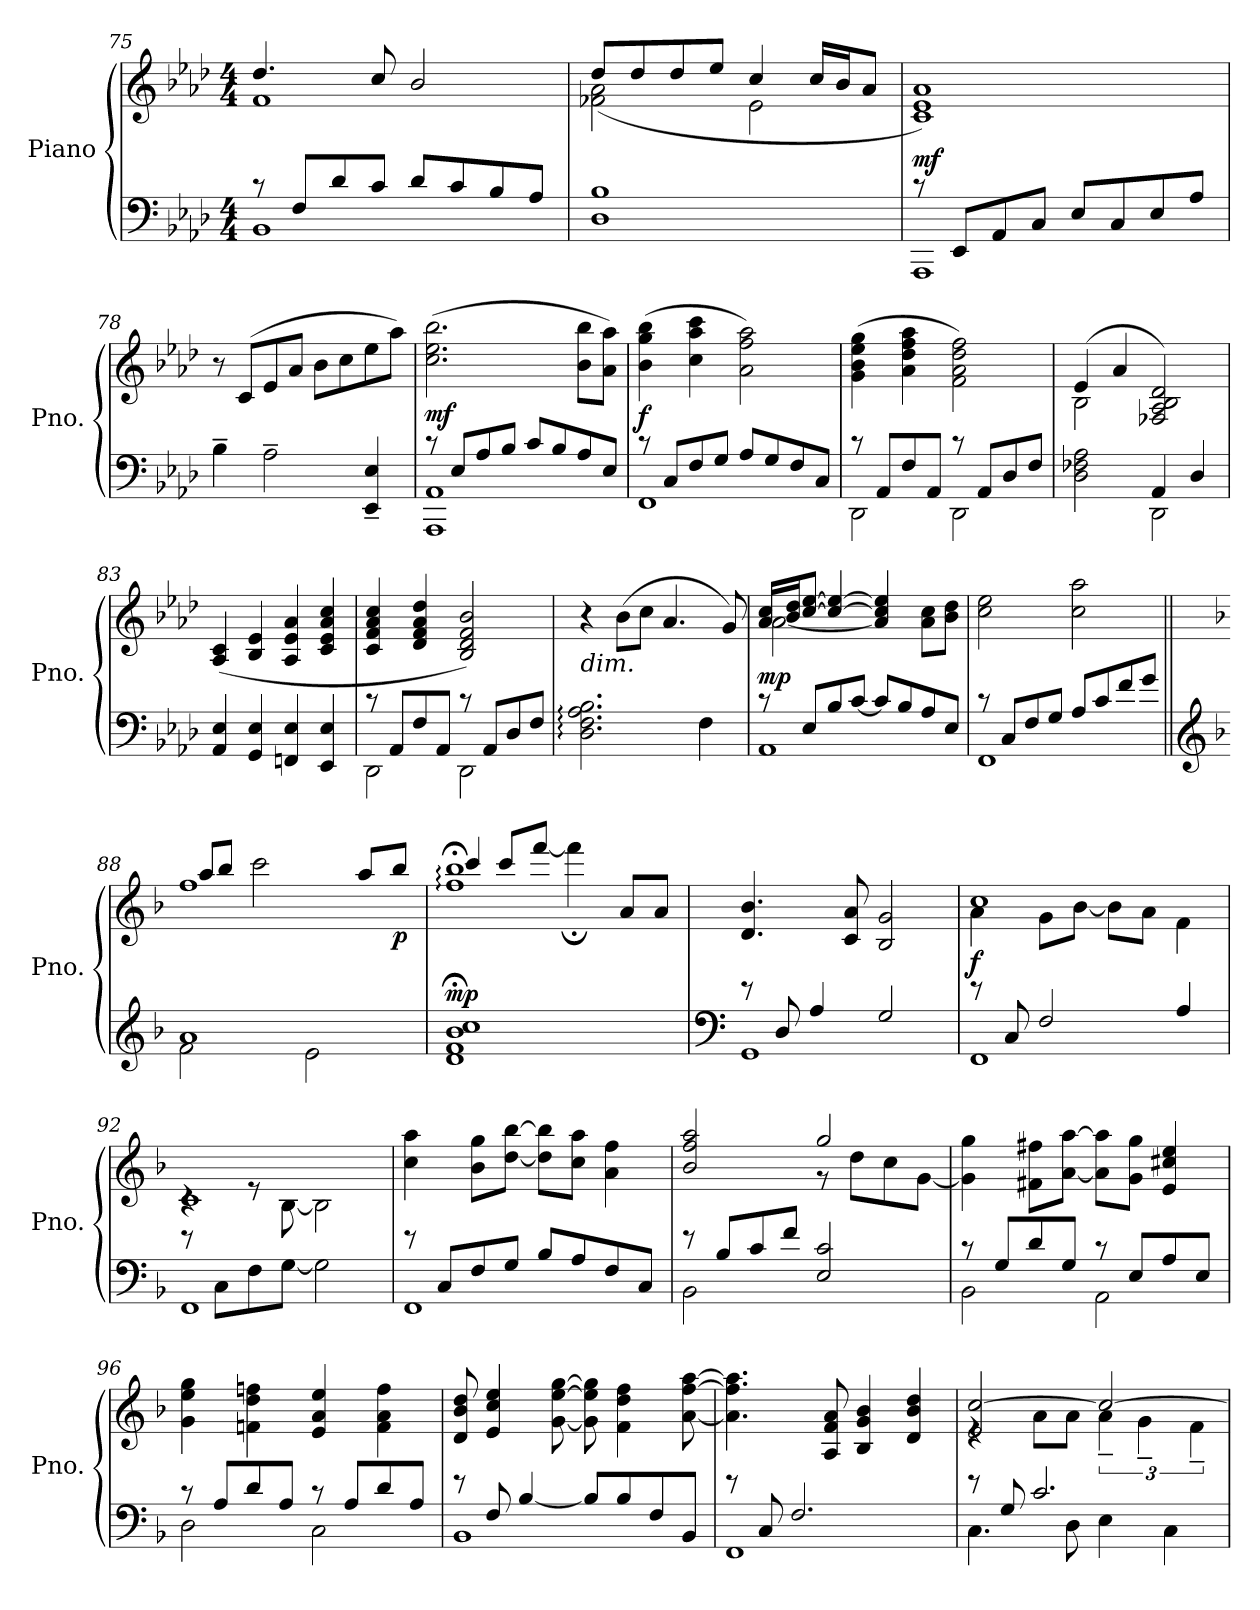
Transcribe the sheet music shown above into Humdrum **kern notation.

**kern	**kern	**dynam
*part1	*part1	*part1
*staff2	*staff1	*staff1/2
*I"Piano	*	*
*I'Pno.	*	*
*clefF4	*clefG2	*
*k[b-e-a-d-]	*k[b-e-a-d-]	*
*M4/4	*M4/4	*
=75	=75	=75
*^	*^	*
1BB-	8rc	1f	4.dd-/	.
.	8F/L	.	.	.
.	8d-/	.	.	.
.	8c/J	.	8cc/	.
.	8d-/L	.	2b-/	.
.	8c/	.	.	.
.	8B-/	.	.	.
.	8A-/J	.	.	.
*v	*v	*	*	*
!!LO:LB:g=z	!!
=76	=76	=76	=76
1D- 1B-	2f-X\ 2a-\	(8dd-/L	.
.	.	8dd-/	.
.	.	8dd-/	.
.	.	8ee-/J	.
.	2e-\	4cc/	.
.	.	16cc/LL	.
.	.	16b-/J	.
.	.	8a-/J	.
=77	=77	=77	=77
*^	*	*	*
!	!	!LO:TX:b:i:t=cresc.	!	!
!	!	!	!	!LO:DY:a=2
*	*	*v	*v	*
1AAA-	8rc	1c 1e- 1a-)	mf
.	8EE-/L	.	.
.	8AA-/	.	.
.	8C/J	.	.
.	8E-/L	.	.
.	8C/	.	.
.	8E-/	.	.
.	8A-/J	.	.
*v	*v	*	*
=78	=78	=78
4B-~\	8r	.
.	(8c/L	.
2A-~\	8e-/	.
.	8a-/J	.
.	8b-\L	.
.	8cc\	.
4EE-/~ 4E-/~	8ee-\	.
.	8aa-\J)	.
=79	=79	=79
*^	*	*
!	!	!	!LO:DY:a=2
1AAA- 1AA-	8rc	(2.cc\ 2.ee-\ 2.bb-\	mf
.	8E-/L	.	.
.	8A-/	.	.
.	8B-/J	.	.
.	8c/L	.	.
.	8B-/	.	.
.	8A-/	8b-\ 8bb-\L	.
.	8E-/J	8a-\ 8aa-\J)	.
=80	=80	=80	=80
!	!	!	!LO:DY:a=2
1FF	8rc	(4b-\ 4gg\ 4bb-\	f
.	8C/L	.	.
.	8F/	4cc\ 4aa-\ 4ccc\	.
.	8G/J	.	.
.	8A-/L	2a-\ 2ff\ 2aa-\)	.
.	8G/	.	.
.	8F/	.	.
.	8C/J	.	.
!!LO:LB:g=z
=81	=81	=81	=81
2DD-\	8rc	(4g\ 4b-\ 4ee-\ 4gg\	.
.	8AA-/L	.	.
.	8F/	4a-\ 4dd-\ 4ff\ 4aa-\	.
.	8AA-/J	.	.
2DD-\	8rc	2f\ 2a-\ 2dd-\ 2ff\)	.
.	8AA-/L	.	.
.	8D-/	.	.
.	8F/J	.	.
=82	=82	=82	=82
*	*	*^	*
2D-\ 2F-X\ 2A-\	2ryy	(4e-/	2B-\	.
.	.	4a-/	.	.
2DD-\	4AA-/	2F-X/ 2A-/ 2B-/ 2d-/)	2ryy	.
.	4D-/	.	.	.
*v	*v	*	*	*
*	*v	*v	*
=83	=83	=83
4AA-/ 4E-/	(>4A-/ 4c/	.
4GG/ 4E-/	4B-/ 4e-/	.
4FFn/ 4E-/	4A-/ 4e-/ 4a-/	.
4EE-/ 4E-/	4c/ 4e-/ 4a-/ 4cc/	.
=84	=84	=84
*^	*	*
2DD-\	8rc	4c/ 4f/ 4a-/ 4cc/	.
.	8AA-/L	.	.
.	8F/	4d-/ 4f/ 4a-/ 4dd-/	.
.	8AA-/J	.	.
2DD-\	8rc	2B-/ 2d-/ 2f/ 2b-/)	.
.	8AA-/L	.	.
.	8D-/	.	.
.	8F/J	.	.
=85	=85	=85	=85
!	!	!LO:TX:b:i:t=dim.	!
*v	*v	*	*
2.D-\: 2.F\: 2.A-\: 2.B-\:	4r	.
.	(8b-\L	.
.	8cc\J	.
.	4.a-/	.
4F\	.	.
.	8g/)	.
!!LO:LB:g=z
=86	=86	=86
*^	*^	*
!	!	!	!	!LO:DY:a=2
1AA-	8rc	16a-/ 16cc/LL	[2a-\	mp
.	.	16b-/ 16dd-/J	.	.
.	8E-/L	[8cc/ [8ee-/J	.	.
.	8B-/	4cc/_ 4ee-/_	.	.
.	[8c/J	.	.	.
.	8c/L]	4a-/] 4cc/] 4ee-/]	2ryy	.
.	8B-/	.	.	.
.	8A-/	8a-\ 8cc\L	.	.
.	8E-/J	8b-\ 8dd-\J	.	.
*	*	*v	*v	*
=87	=87	=87	=87
1FF	8rc	2cc\ 2ee-\	.
.	8C/L	.	.
.	8F/	.	.
.	8G/J	.	.
.	8A-/L	2cc\ 2aa-\	.
.	8c/	.	.
.	8f/	.	.
.	8g/J	.	.
=88||	=88||	=88||	=88||
*clefG2	*	*	*
*k[b-]	*	*k[b-]	*
*	*	*^	*
1a	2f\	1ff	8aa/L	.
.	.	.	8bb-/J	.
.	.	.	2ccc\	.
.	2e\	.	.	.
.	.	.	8aa/L	.
!	!	!	!	!LO:DY:b
.	.	.	8bb-/J	p
*v	*v	*	*	*
=89	=89	=89	=89
!	!	!	!LO:DY:a=2
1d;< 1f;< 1b-;< 1cc;<	1ff;: 1bb-;:	4ccc/	mp
.	.	8ccc/L	.
.	.	[8fff/J	.
.	.	4fff;<\]	.
.	.	8a/L	.
.	.	8a/J	.
*	*v	*v	*
!!LO:LB:g=z
=90	=90	=90
*clefF4	*	*
*^	*	*
1GG	8re	4.d/ 4.b-/	.
.	8D/	.	.
.	4A/	.	.
.	.	8c/ 8a/	.
.	2G/	2B-/ 2g/	.
=91	=91	=91	=91
*	*	*MM120	*
*	*	*^	*
!	!	!	!	!LO:DY:a=2
1FF	8re	1cc	4a\	f
.	8C/	.	.	.
.	2F/	.	8g\L	.
.	.	.	[8b-\J	.
.	.	.	8b-\L]	.
.	.	.	8a\J	.
.	4A/	.	4f\	.
=92	=92	=92	=92	=92
1FF	8re	1c	4rc	.
.	8C\L	.	.	.
.	8F\	.	8re	.
.	[8G\J	.	[8B-\	.
.	2G\]	.	2B-\]	.
*	*	*v	*v	*
=93	=93	=93	=93
1FF	8re	4cc\ 4aa\	.
.	8C/L	.	.
.	8F/	8b-\ 8gg\L	.
.	8G/J	[8dd\ [8bb-\J	.
.	8B-/L	8dd\] 8bb-\]L	.
.	8A/	8cc\ 8aa\J	.
.	8F/	4a\ 4ff\	.
.	8C/J	.	.
=94	=94	=94	=94
*	*	*^	*
2BB-\	8re	2b-/ 2ff/ 2aa/	2ryy	.
.	8B-/L	.	.	.
.	8c/	.	.	.
.	8f/J	.	.	.
2E/ 2c/	2ryy	2gg/	8r	.
.	.	.	8dd\L	.
.	.	.	8cc\	.
.	.	.	[8g\J	.
*	*	*v	*v	*
!!LO:PB:g=z
=95	=95	=95	=95
2BB-\	8rc	4g\] 4gg\	.
.	8G/L	.	.
.	8d/	8f#X\ 8ff#X\L	.
.	8G/J	[8a\ [8aa\J	.
2AA\	8rc	8a\] 8aa\]L	.
.	8E/L	8g\ 8gg\J	.
.	8A/	4e/ 4cc#X/ 4ee/	.
.	8E/J	.	.
=96	=96	=96	=96
2D\	8rc	4g\ 4ee\ 4gg\	.
.	8A/L	.	.
.	8d/	4fn\ 4dd\ 4ffn\	.
.	8A/J	.	.
2C\	8rc	4e/ 4a/ 4ee/	.
.	8A/L	.	.
.	8d/	4f\ 4a\ 4ff\	.
.	8A/J	.	.
=97	=97	=97	=97
1BB-	8re	8d/ 8b-/ 8dd/	.
.	8F/	4e/ 4cc/ 4ee/	.
.	[4B-/	.	.
.	.	[8g\ [8ee\ [8gg\	.
.	8B-/L]	8g\] 8ee\] 8gg\]	.
.	8B-/	4f\ 4dd\ 4ff\	.
.	8F/	.	.
.	8BB-/J	[8a\ [8ff\ [8aa\	.
=98	=98	=98	=98
1FF	8re	4.a\] 4.ff\] 4.aa\]	.
.	8C/	.	.
.	2.F/	.	.
.	.	8A/ 8f/ 8a/	.
.	.	4B-/ 4g/ 4b-/	.
.	.	4d/ 4b-/ 4dd/	.
=99	=99	=99	=99
*	*	*^	*
4.C\	8re	2e/ [2cc/	4re	.
.	8G/	.	.	.
.	2.c/	.	8a\L	.
8D\	.	.	8a\J	.
4E\	.	2cc/_	6a~\	.
.	.	.	6g~\	.
4C\	.	.	.	.
.	.	.	6f~\	.
*v	*v	*	*	*
*	*v	*v	*
=	=	=
*-	*-	*-
